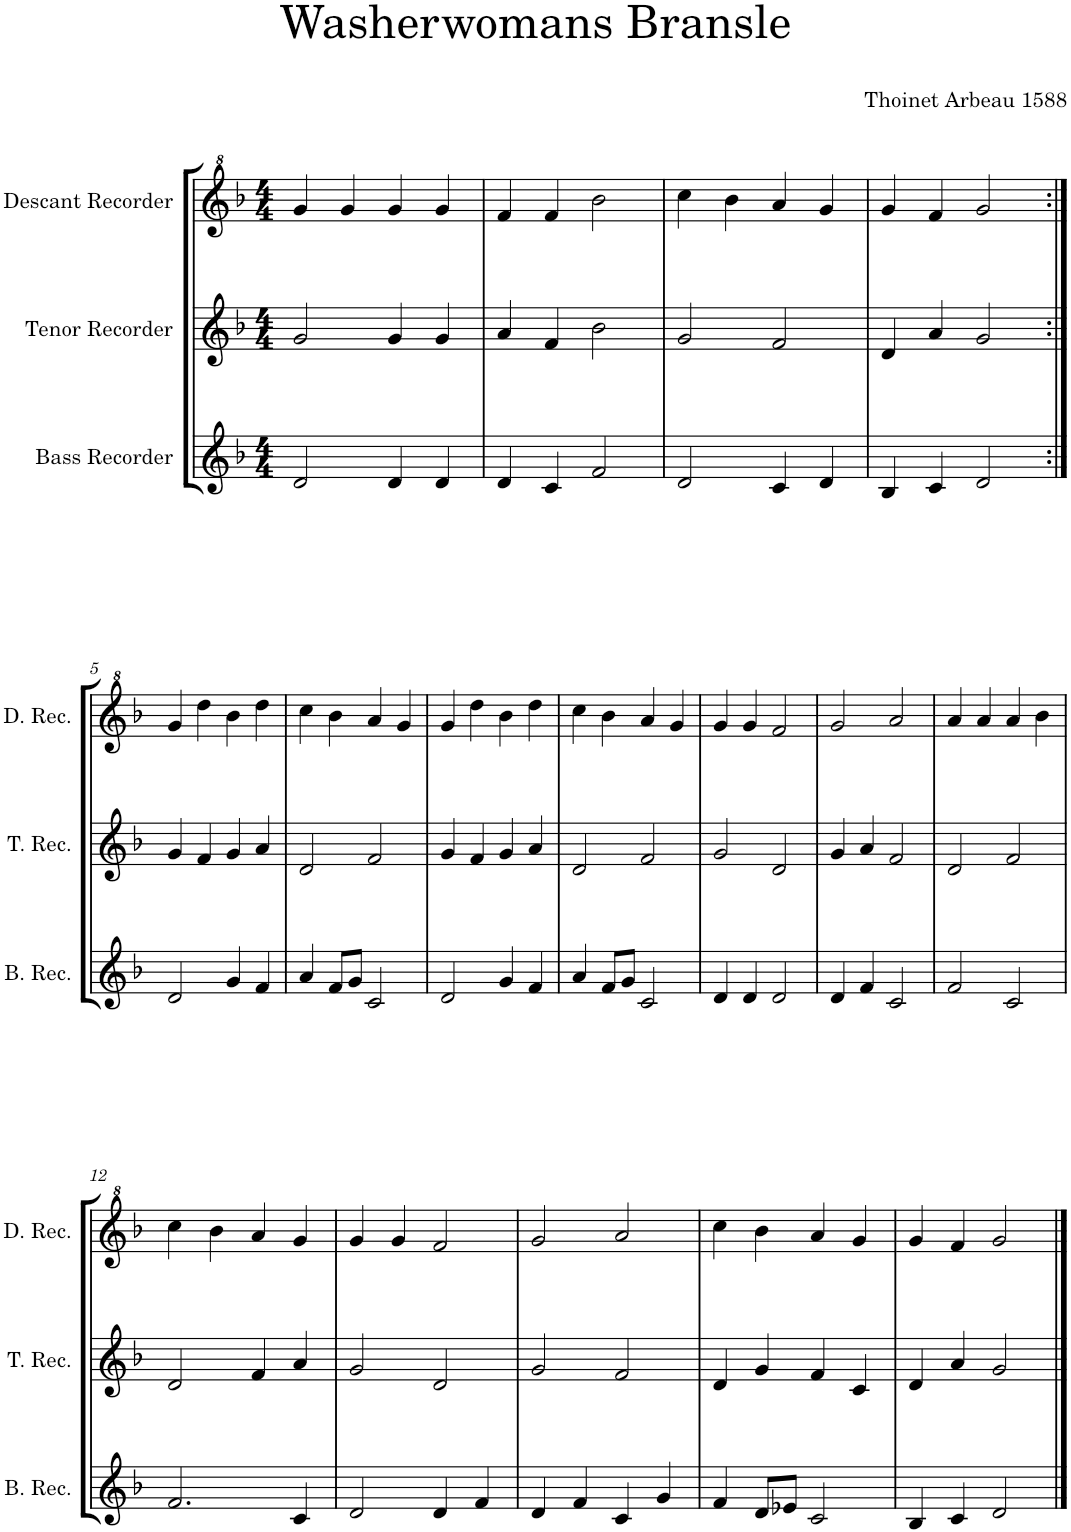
**kern	**kern	**kern
*part3	*part2	*part1
*staff3	*staff2	*staff1
*I"Bass Recorder	*I"Tenor Recorder	*I"Descant Recorder
*I'B. Rec.	*I'T. Rec.	*I'D. Rec.
*clefG2	*clefG2	*clefG^2
*k[b-]	*k[b-]	*k[b-]
*M4/4	*M4/4	*M4/4
=1	=1	=1
2d/	2g/	4gg/
.	.	4gg/
4d/	4g/	4gg/
4d/	4g/	4gg/
=2	=2	=2
4d/	4a/	4ff/
4c/	4f/	4ff/
2f/	2b-\	2bb-\
=3	=3	=3
2d/	2g/	4ccc\
.	.	4bb-\
4c/	2f/	4aa/
4d/	.	4gg/
=4	=4	=4
4B-/	4d/	4gg/
4c/	4a/	4ff/
2d/	2g/	2gg/
!!LO:LB:g=z
=5:|!	=5:|!	=5:|!
2d/	4g/	4gg/
.	4f/	4ddd\
4g/	4g/	4bb-\
4f/	4a/	4ddd\
=6	=6	=6
4a/	2d/	4ccc\
8f/L	.	4bb-\
8g/J	.	.
2c/	2f/	4aa/
.	.	4gg/
=7	=7	=7
2d/	4g/	4gg/
.	4f/	4ddd\
4g/	4g/	4bb-\
4f/	4a/	4ddd\
=8	=8	=8
4a/	2d/	4ccc\
8f/L	.	4bb-\
8g/J	.	.
2c/	2f/	4aa/
.	.	4gg/
=9	=9	=9
4d/	2g/	4gg/
4d/	.	4gg/
2d/	2d/	2ff/
=10	=10	=10
4d/	4g/	2gg/
4f/	4a/	.
2c/	2f/	2aa/
=11	=11	=11
2f/	2d/	4aa/
.	.	4aa/
2c/	2f/	4aa/
.	.	4bb-\
!!LO:LB:g=z
=12	=12	=12
2.f/	2d/	4ccc\
.	.	4bb-\
.	4f/	4aa/
4c/	4a/	4gg/
=13	=13	=13
2d/	2g/	4gg/
.	.	4gg/
4d/	2d/	2ff/
4f/	.	.
=14	=14	=14
4d/	2g/	2gg/
4f/	.	.
4c/	2f/	2aa/
4g/	.	.
=15	=15	=15
4f/	4d/	4ccc\
8d/L	4g/	4bb-\
8e-X/J	.	.
2c/	4f/	4aa/
.	4c/	4gg/
=16	=16	=16
4B-/	4d/	4gg/
4c/	4a/	4ff/
2d/	2g/	2gg/
==	==	==
*-	*-	*-
